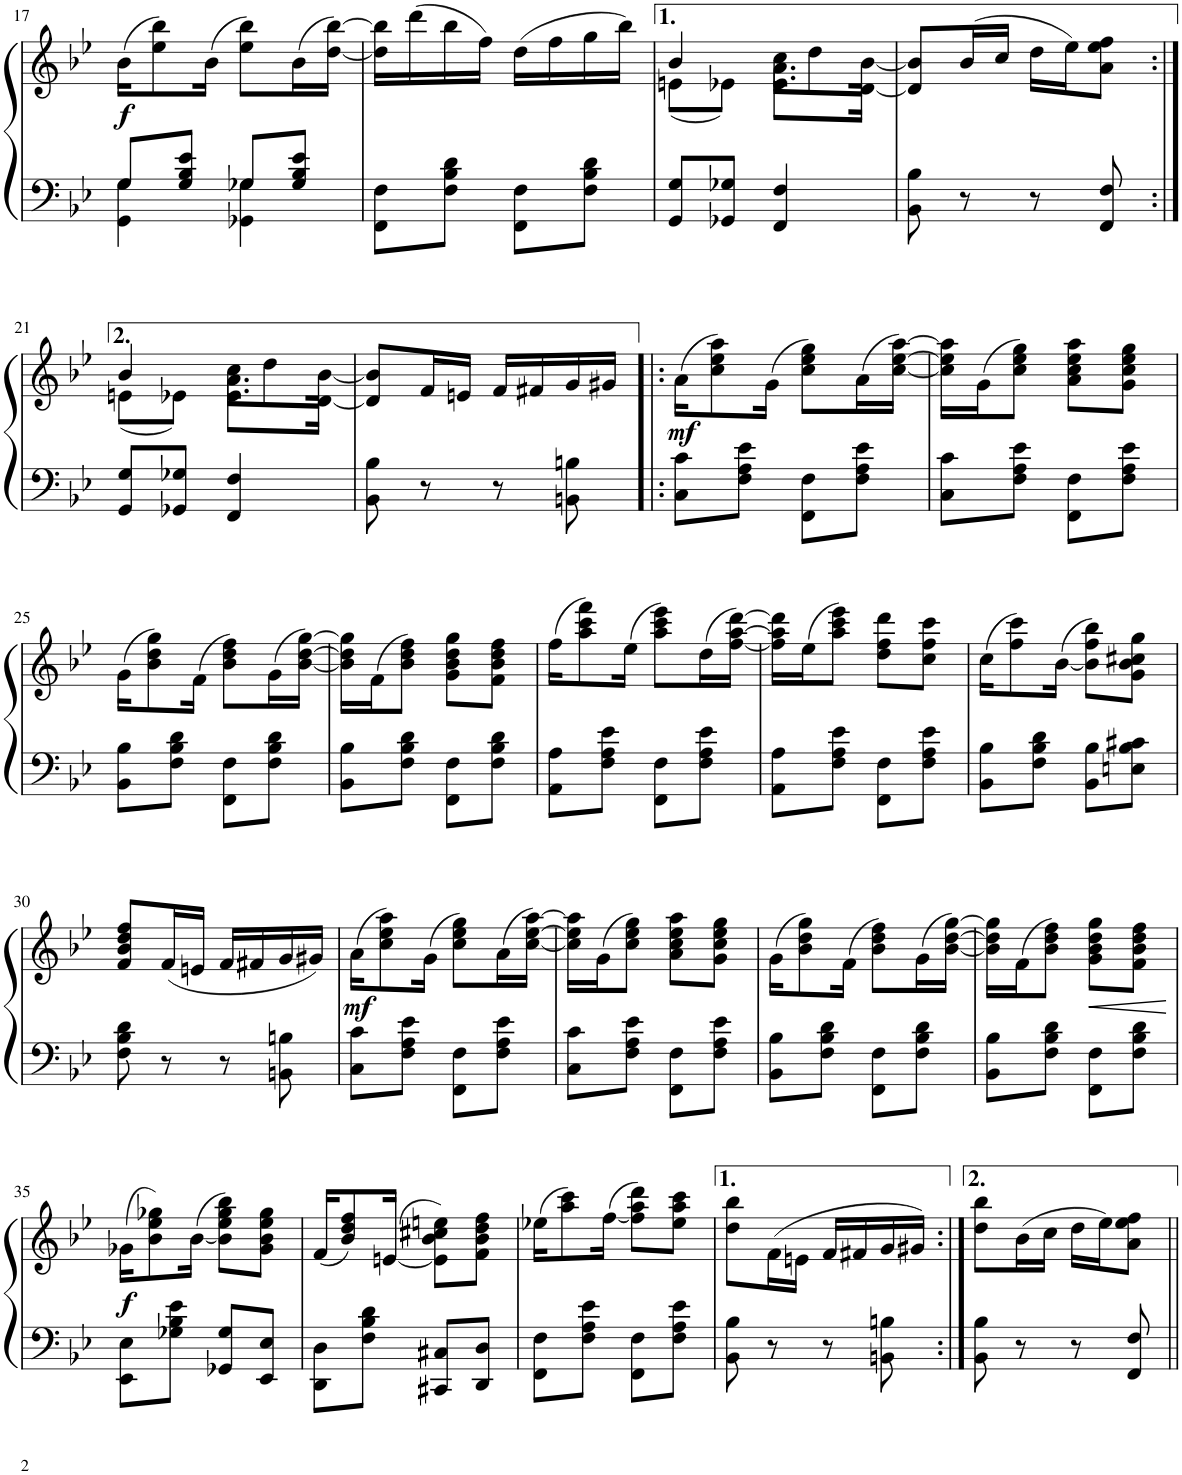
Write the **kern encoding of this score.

**kern	**kern	**dynam
*part1	*part1	*part1
*staff2	*staff1	*staff1/2
*I"Piano	*	*
*I'Pno.	*	*
!!LO:PB:g=z
*clefF4	*clefG2	*
*k[b-e-]	*k[b-e-]	*
*M2/4	*M2/4	*
=17	=17	=17
*^	*	*
!	!	!	!LO:DY:b
8G/L	4GG\ 4G\	(16b-\KL	f
.	.	8ee-\ 8bb-\)	.
8G/ 8B-/ 8e-/J	.	.	.
.	.	(16b-\Jk	.
8G-X/L	4GG-X\ 4G-\	8ee-\ 8bb-\L)	.
8G-/ 8B-/ 8e-/J	.	(16b-\L	.
.	.	[16dd\ [16bb-\JJ)	.
*v	*v	*	*
=18	=18	=18
8FF\ 8F\L	16dd\] 16bb-\]LL	.
.	(16ddd\	.
8F\ 8B-\ 8d\J	16bb-\	.
.	16ff\JJ)	.
8FF\ 8F\L	(16dd\LL	.
.	16ff\	.
8F\ 8B-\ 8d\J	16gg\	.
.	16bb-\JJ)	.
=19	=19	=19
*	*^	*
8GG/ 8G/L	(<8en\L	4b-/	.
8GG-X/ 8G-X/J	8e-X\J)	.	.
4FF/ 4F/	8.e-\ 8.a\L	16cc\KL	.
.	.	8dd\	.
.	[16d\Jk	[16b-\Jk	.
*	*v	*v	*
=20	=20	=20
8BB-\ 8B-\	8d/] 8b-/]L	.
8r	(16b-/L	.
.	16cc/JJ	.
8r	16dd\LL	.
.	16ee-\J)	.
8FF/ 8F/	8a\ 8ee-\ 8ff\J	.
!!LO:LB:g=z
=21:|!	=21:|!	=21:|!
*	*^	*
8GG/ 8G/L	(<8en\L	4b-/	.
8GG-X/ 8G-X/J	8e-X\J)	.	.
4FF/ 4F/	8.e-\ 8.a\L	16cc\KL	.
.	.	8dd\	.
.	[16d\Jk	[16b-\Jk	.
*	*v	*v	*
=22	=22	=22
8BB-\ 8B-\	8d/] 8b-/]L	.
8r	16f/L	.
.	16en/JJ	.
8r	16f/LL	.
.	16f#X/	.
8BBn\ 8Bn\	16g/	.
.	16g#X/JJ	.
=23!|:	=23!|:	=23!|:
!	!	!LO:DY:b
8C\ 8c\L	(16a\KL	mf
.	8cc\ 8ee-\ 8aa\)	.
8F\ 8A\ 8e-\J	.	.
.	(16g\Jk	.
8FF\ 8F\L	8cc\ 8ee-\ 8gg\L)	.
8F\ 8A\ 8e-\J	(16a\L	.
.	[16cc\ [16ee-\ [16aa\JJ)	.
=24	=24	=24
8C\ 8c\L	16cc\] 16ee-\] 16aa\]LL	.
.	(16g\J	.
8F\ 8A\ 8e-\J	8cc\ 8ee-\ 8gg\J)	.
8FF\ 8F\L	8a\ 8cc\ 8ee-\ 8aa\L	.
8F\ 8A\ 8e-\J	8g\ 8cc\ 8ee-\ 8gg\J	.
!!LO:LB:g=z
=25	=25	=25
8BB-\ 8B-\L	(16g\KL	.
.	8b-\ 8dd\ 8gg\)	.
8F\ 8B-\ 8d\J	.	.
.	(16f\Jk	.
8FF\ 8F\L	8b-\ 8dd\ 8ff\L)	.
8F\ 8B-\ 8d\J	(16g\L	.
.	[16b-\ [16dd\ [16gg\JJ)	.
=26	=26	=26
8BB-\ 8B-\L	16b-\] 16dd\] 16gg\]LL	.
.	(16f\J	.
8F\ 8B-\ 8d\J	8b-\ 8dd\ 8ff\J)	.
8FF\ 8F\L	8g\ 8b-\ 8dd\ 8gg\L	.
8F\ 8B-\ 8d\J	8f\ 8b-\ 8dd\ 8ff\J	.
=27	=27	=27
8AA\ 8A\L	(16ff\KL	.
.	8aa\ 8ccc\ 8fff\)	.
8F\ 8A\ 8e-\J	.	.
.	(16ee-\Jk	.
8FF\ 8F\L	8aa\ 8ccc\ 8eee-\L)	.
8F\ 8A\ 8e-\J	(16dd\L	.
.	[16ff\ [16aa\ [16ddd\JJ)	.
=28	=28	=28
8AA\ 8A\L	16ff\] 16aa\] 16ddd\]LL	.
.	(16ee-\J	.
8F\ 8A\ 8e-\J	8aa\ 8ccc\ 8eee-\J)	.
8FF\ 8F\L	8dd\ 8ff\ 8ddd\L	.
8F\ 8A\ 8e-\J	8cc\ 8ff\ 8ccc\J	.
=29	=29	=29
8BB-\ 8B-\L	(16cc\KL	.
.	8ff\ 8ccc\)	.
8F\ 8B-\ 8d\J	.	.
.	(>[<16b-\Jk	.
8BB-\ 8B-\L	8b-\] 8ff\ 8bb-\L)	.
8En\ 8B-\ 8c#X\J	8g\ 8b-\ 8cc#X\ 8gg\J	.
!!LO:LB:g=z
=30	=30	=30
8F\ 8B-\ 8d\	8f/ 8b-/ 8dd/ 8ff/L	.
8r	(16f/L	.
.	16en/JJ	.
8r	16f/LL	.
.	16f#X/	.
8BBn\ 8Bn\	16g/	.
.	16g#X/JJ)	.
=31	=31	=31
!	!	!LO:DY:b
8C\ 8c\L	(16a\KL	mf
.	8cc\ 8ee-\ 8aa\)	.
8F\ 8A\ 8e-\J	.	.
.	(16g\Jk	.
8FF\ 8F\L	8cc\ 8ee-\ 8gg\L)	.
8F\ 8A\ 8e-\J	(16a\L	.
.	[16cc\ [16ee-\ [16aa\JJ)	.
=32	=32	=32
8C\ 8c\L	16cc\] 16ee-\] 16aa\]LL	.
.	(16g\J	.
8F\ 8A\ 8e-\J	8cc\ 8ee-\ 8gg\J)	.
8FF\ 8F\L	8a\ 8cc\ 8ee-\ 8aa\L	.
8F\ 8A\ 8e-\J	8g\ 8cc\ 8ee-\ 8gg\J	.
=33	=33	=33
8BB-\ 8B-\L	(16g\KL	.
.	8b-\ 8dd\ 8gg\)	.
8F\ 8B-\ 8d\J	.	.
.	(16f\Jk	.
8FF\ 8F\L	8b-\ 8dd\ 8ff\L)	.
8F\ 8B-\ 8d\J	(16g\L	.
.	[16b-\ [16dd\ [16gg\JJ)	.
=34	=34	=34
8BB-\ 8B-\L	16b-\] 16dd\] 16gg\]LL	.
.	(16f\J	.
8F\ 8B-\ 8d\J	8b-\ 8dd\ 8ff\J)	.
!	!	!LO:HP:b
8FF\ 8F\L	8g\ 8b-\ 8dd\ 8gg\L	<
8F\ 8B-\ 8d\J	8f\ 8b-\ 8dd\ 8ff\J	.
.	.	[
!!LO:LB:g=z
=35	=35	=35
!	!	!LO:DY:b
8EE-\ 8E-\L	(16g-X\KL	f
.	8b-\ 8ee-\ 8gg-X\)	.
8G-X\ 8B-\ 8e-\J	.	.
.	(>[<16b-\Jk	.
8GG-X/ 8G-/L	8b-\] 8ee-\ 8gg-\ 8bb-\L)	.
8EE-/ 8E-/J	8g-\ 8b-\ 8ee-\ 8gg-\J	.
=36	=36	=36
8DD\ 8D\L	(16f/KL	.
.	8b-/ 8dd/ 8ff/)	.
8F\ 8B-\ 8d\J	.	.
.	(>[<16en/Jk	.
8CC#X/ 8C#X/L	8e\] 8b-\ 8cc#X\ 8een\L)	.
8DD/ 8D/J	8f\ 8b-\ 8dd\ 8ff\J	.
=37	=37	=37
8FF\ 8F\L	(16ee-X\KL	.
.	8aa\ 8ccc\)	.
8F\ 8A\ 8e-\J	.	.
.	(>[<16ff\Jk	.
8FF\ 8F\L	8ff\] 8aa\ 8ddd\L)	.
8F\ 8A\ 8e-\J	8ee-\ 8aa\ 8ccc\J	.
=38	=38	=38
8BB-\ 8B-\	8dd\ 8bb-\L	.
8r	(16f\L	.
.	16en\JJ	.
8r	16f/LL	.
.	16f#X/	.
8BBn\ 8Bn\	16g/	.
.	16g#X/JJ)	.
=39:|!	=39:|!	=39:|!
8BB-\ 8B-\	8dd\ 8bb-\L	.
8r	(16b-\L	.
.	16cc\JJ	.
8r	16dd\LL	.
.	16ee-\J)	.
8FF/ 8F/	8a\ 8ee-\ 8ff\J	.
=||	=||	=||
*-	*-	*-
